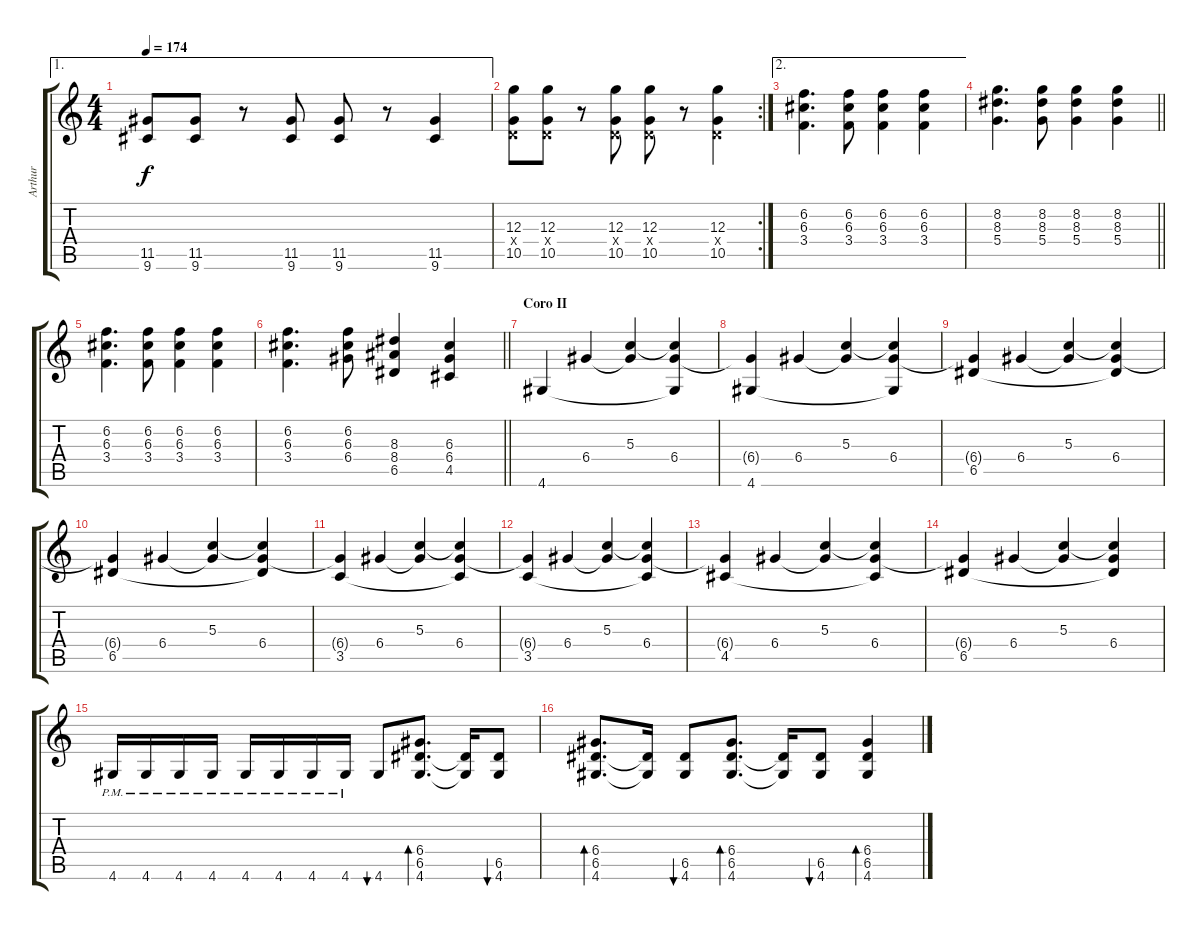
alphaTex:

\track ("Arthur" "Arthur") {instrument distortionguitar}
\staff {score tabs}
\tuning (E4 B3 G3 D3 A2 E2) {hide}
\ae 1
\ts (4 4)
\tempo 174
\clef g2
\ks c
(11.5 9.6).8{dy f} (11.5 9.6).8 r.8 (11.5 9.6).8 (11.5 9.6).8 r.8 (11.5 9.6).4 |
\rc 2
(12.3 0.4{x} 10.5).8 (12.3 0.4{x} 10.5).8 r.8 (12.3 0.4{x} 10.5).8 (12.3 0.4{x} 10.5).8 r.8 (12.3 0.4{x} 10.5).4 |
\ae 2
(6.2 6.3 3.4).4{d volume 14} (6.2 6.3 3.4).8 (6.2 6.3 3.4).4 (6.2 6.3 3.4).4 |
\barLineRight lightlight
(8.2 8.3 5.4).4{d} (8.2 8.3 5.4).8 (8.2 8.3 5.4).4 (8.2 8.3 5.4).4 |
(6.2 6.3 3.4).4{d} (6.2 6.3 3.4).8 (6.2 6.3 3.4).4 (6.2 6.3 3.4).4 |
\barLineRight lightlight
(6.2 6.3 3.4).4{d} (6.2 6.3 6.4).8 (8.3 8.4 6.5).4 (6.3 6.4 4.5).4 |
\section ("" "Coro II")
4.6.4{volume 10} 6.4.4 (5.3 6.4{t}).4 (5.3{t} 6.4 4.6{t}).4 |
(6.4{t} 4.6).4 6.4.4 (5.3 6.4{t}).4 (5.3{t} 6.4 4.6{t}).4 |
(6.4{t} 6.5).4 6.4.4 (5.3 6.4{t}).4 (5.3{t} 6.4 6.5{t}).4 |
(6.4{t} 6.5).4 6.4.4 (5.3 6.4{t}).4 (5.3{t} 6.4 6.5{t}).4 |
(6.4{t} 3.5).4 6.4.4 (5.3 6.4{t}).4 (5.3{t} 6.4 3.5{t}).4 |
(6.4{t} 3.5).4 6.4.4 (5.3 6.4{t}).4 (5.3{t} 6.4 3.5{t}).4 |
(6.4{t} 4.5).4 6.4.4 (5.3 6.4{t}).4 (5.3{t} 6.4 4.5{t}).4 |
(6.4{t} 6.5).4 6.4.4 (5.3 6.4{t}).4 (5.3{t} 6.4 6.5{t}).4 |
4.6{pm}.16{volume 14} 4.6{pm}.16 4.6{pm}.16 4.6{pm}.16 4.6{pm}.16 4.6{pm}.16 4.6{pm}.16 4.6{pm}.16 4.6.8{bu 120} (6.4 6.5 4.6).8{d bd 120} (6.5{t} 4.6{t}).16 (6.5 4.6).8{bu 120} |
(6.4 6.5 4.6).8{d bd 120} (6.5{t} 4.6{t}).16 (6.5 4.6).8{bu 120} (6.4 6.5 4.6).8{d bd 120} (6.5{t} 4.6{t}).16 (6.5 4.6).8{bu 120} (6.4 6.5 4.6).4{bd 120}
